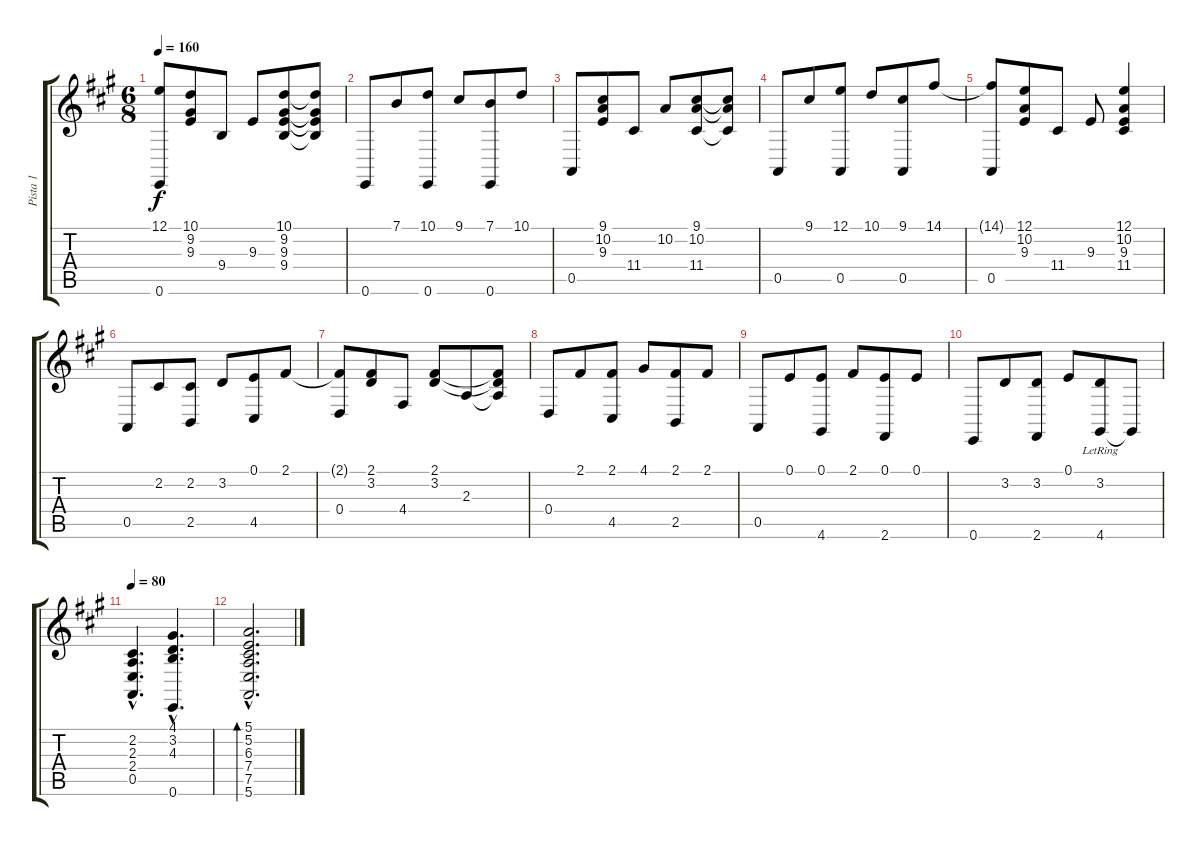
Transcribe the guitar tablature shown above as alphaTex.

\track ("Pista 1" "Pista 1") {instrument acousticgrandpiano}
\staff {score tabs}
\tuning (E4 B3 G3 D3 A2 E2) {hide}
\ts (6 8)
\tempo 160
\clef g2
\ks a
(12.1{t} 0.6).8{dy f} (10.1 9.2 9.3).8 9.4.8 9.3.8 (10.1 9.2 9.3 9.4).8 (10.1{t} 9.2{t} 9.3{t} 9.4{t}).8 |
0.6.8 7.1.8 (10.1 0.6).8 9.1.8 (7.1 0.6).8 10.1.8 |
0.5.8 (9.1 10.2 9.3).8 11.4.8 10.2.8 (9.1 10.2 11.4).8 (9.1{t} 10.2{t} 11.4{t}).8 |
0.5.8 9.1.8 (12.1 0.5).8 10.1.8 (9.1 0.5).8 14.1.8 |
(14.1{t} 0.5).8 (12.1 10.2 9.3).8 11.4.8 9.3.8 (12.1 10.2 9.3 11.4).4 |
0.5.8 2.2.8 (2.2 2.5).8 3.2.8 (0.1 4.5).8 2.1.8 |
(2.1{t} 0.4).8 (2.1 3.2).8 4.4.8 (2.1 3.2).8 2.3.8 (2.1{t} 3.2{t} 2.3{t}).8 |
0.4.8 2.1.8 (2.1 4.5).8 4.1.8 (2.1 2.5).8 2.1.8 |
0.5.8 0.1.8 (0.1 4.6).8 2.1.8 (0.1 2.6).8 0.1.8 |
0.6.8 3.2.8 (3.2 2.6).8 0.1.8 (3.2{lr} 4.6).8 4.6{t}.8 |
\tempo 80
(2.2{hac} 2.3{hac} 2.4{hac} 0.5{hac}).4{d} (4.1{hac} 3.2{hac} 4.3{hac} 0.6{hac}).4{d} |
(5.1{hac} 5.2{hac} 6.3{hac} 7.4{hac} 7.5{hac} 5.6{hac}).2{d bd 60}
